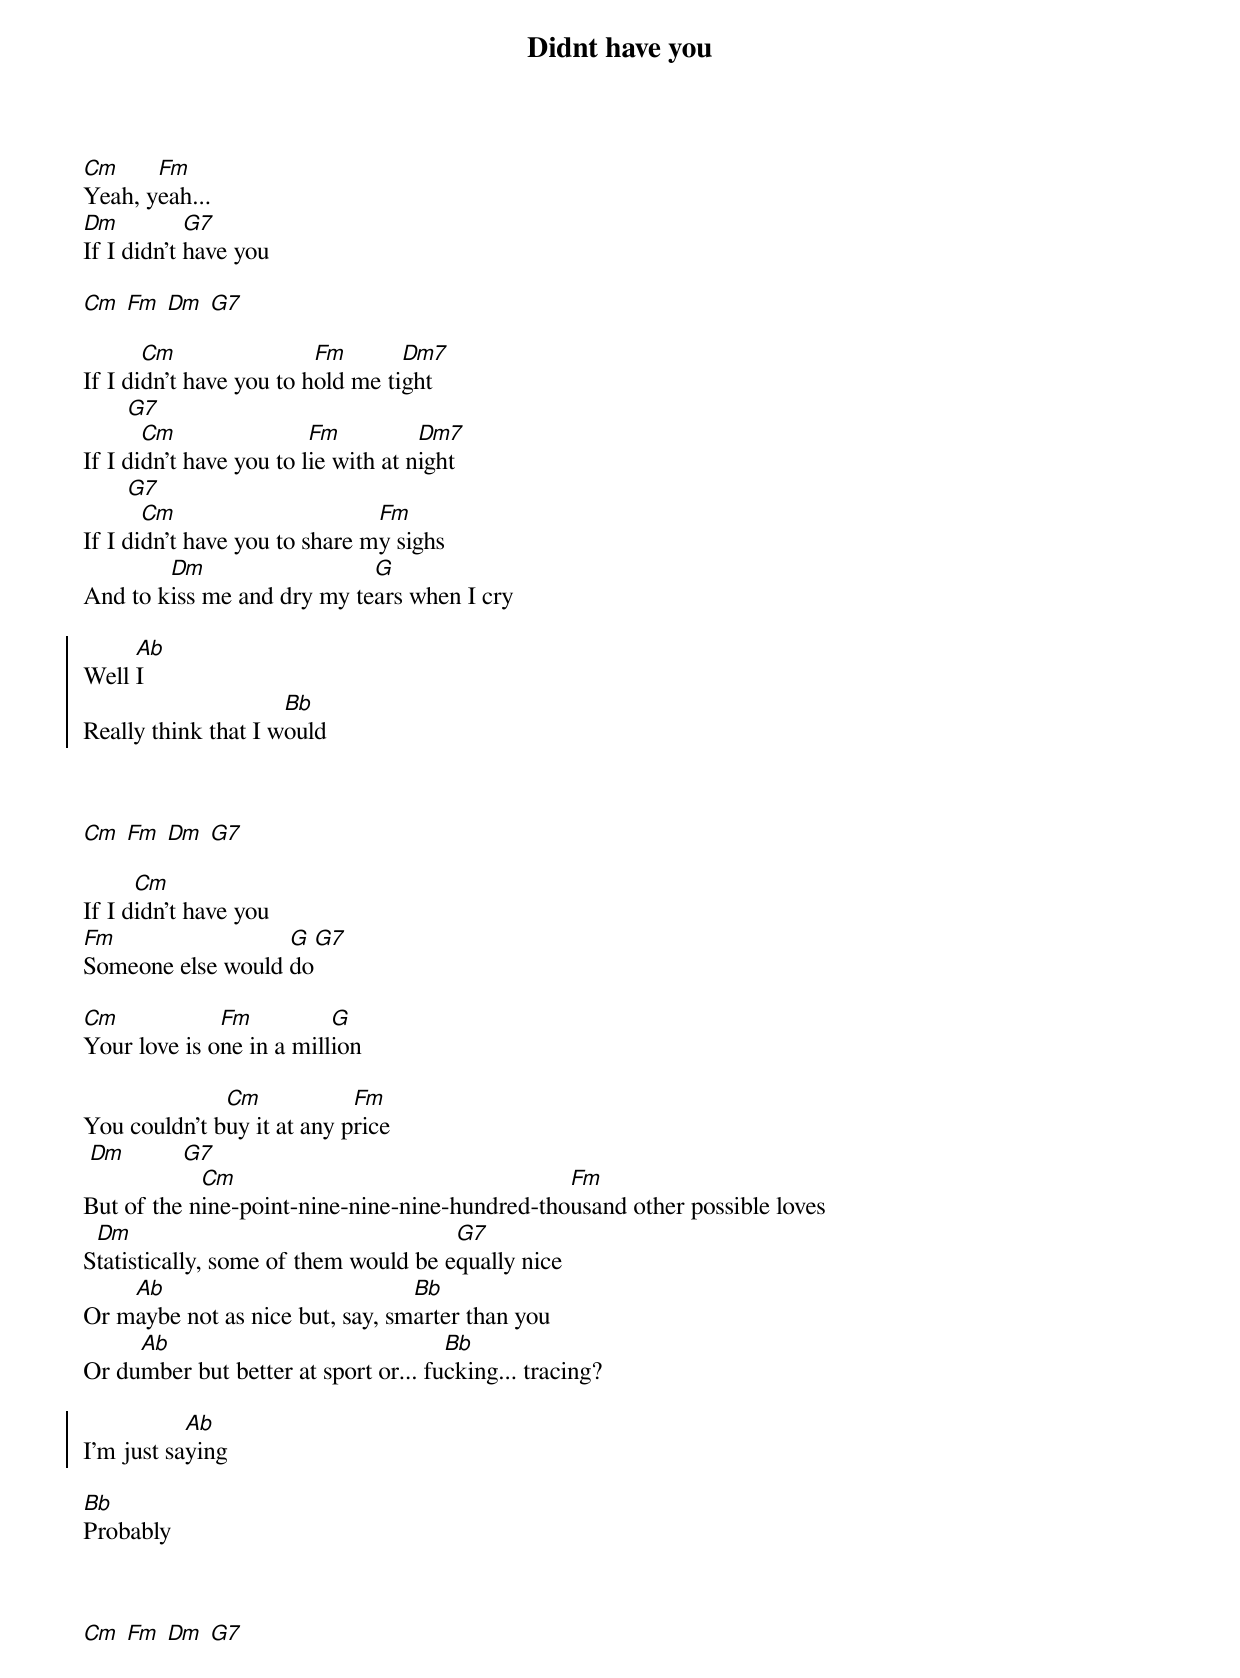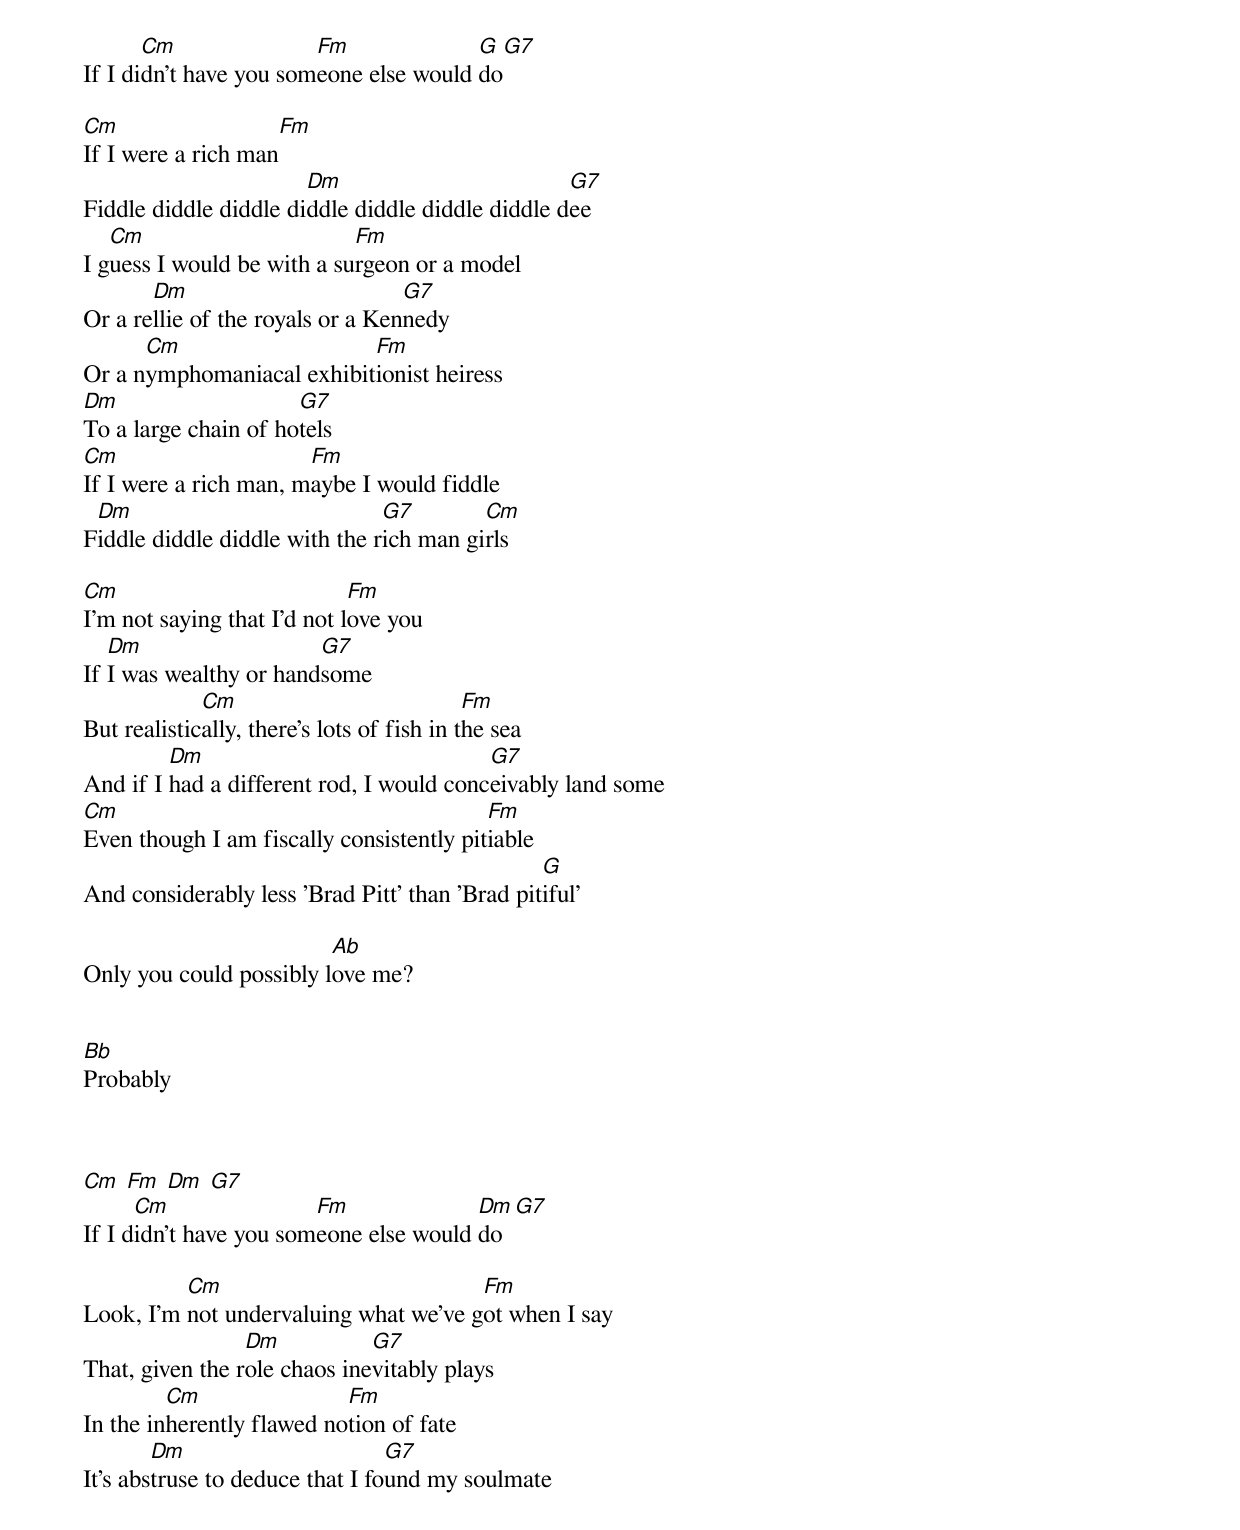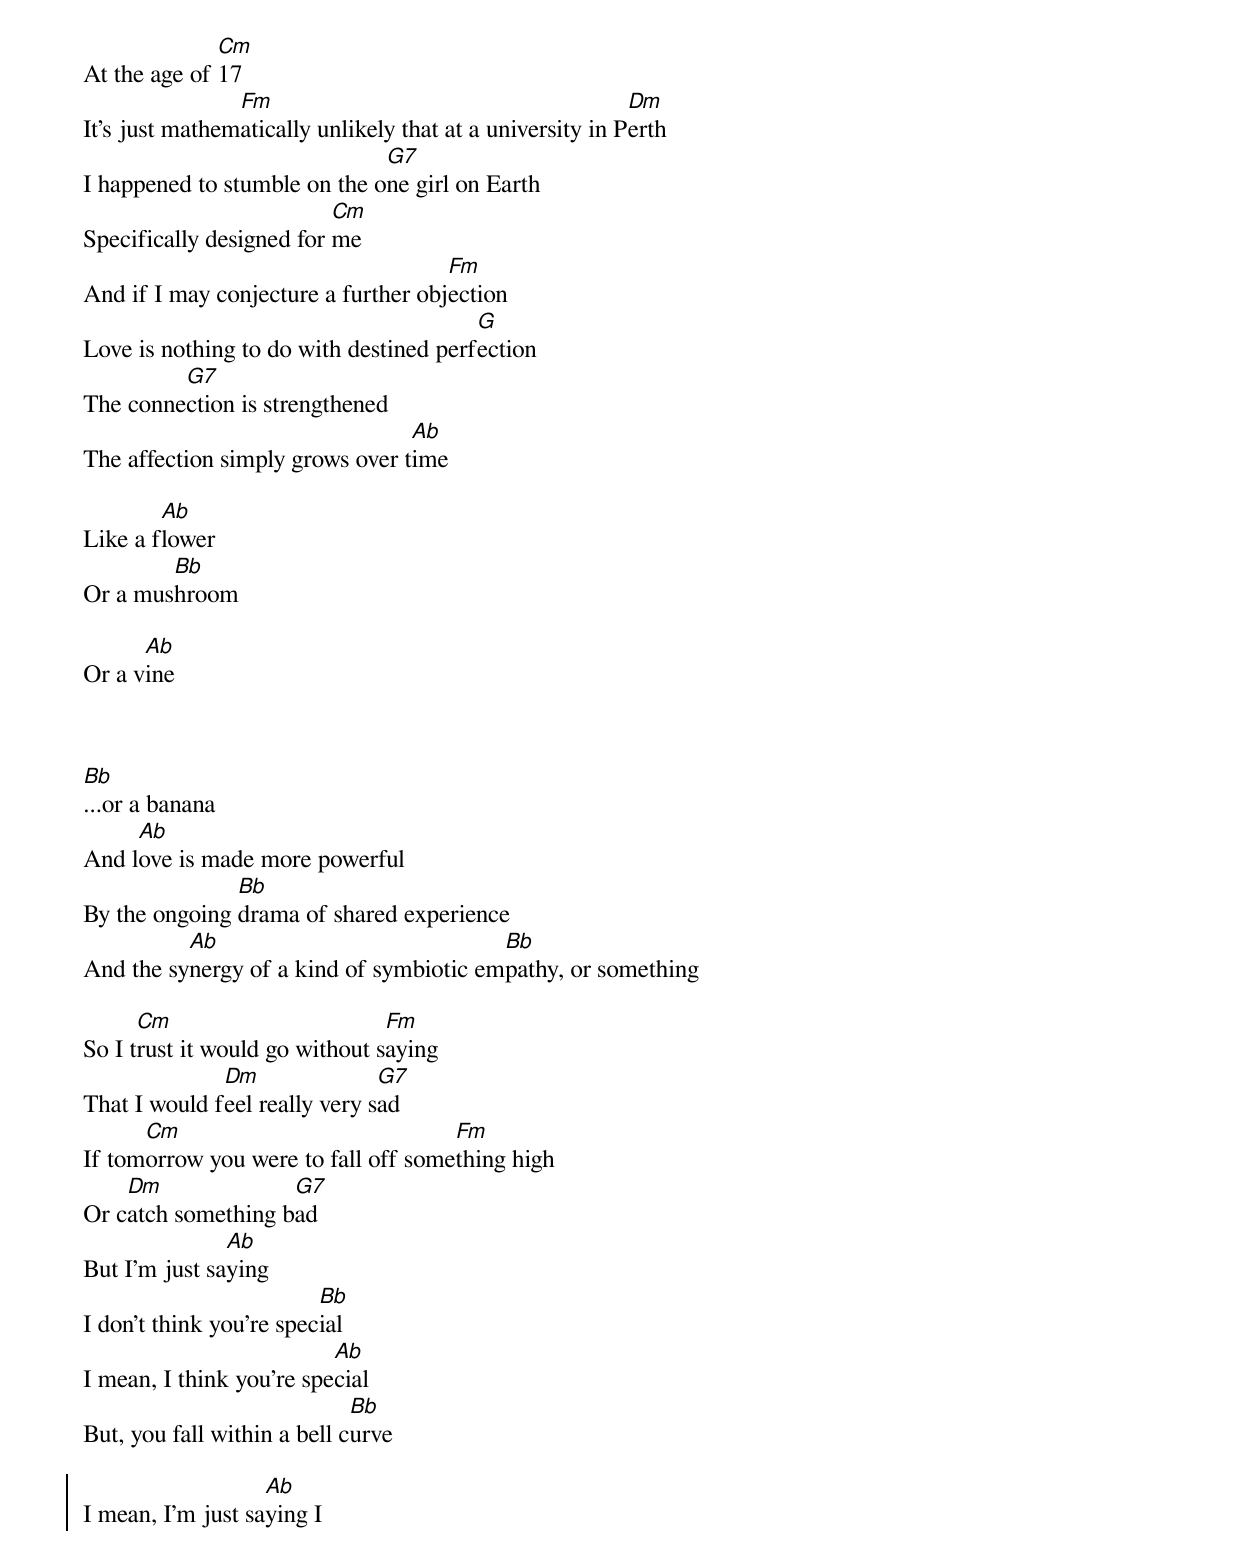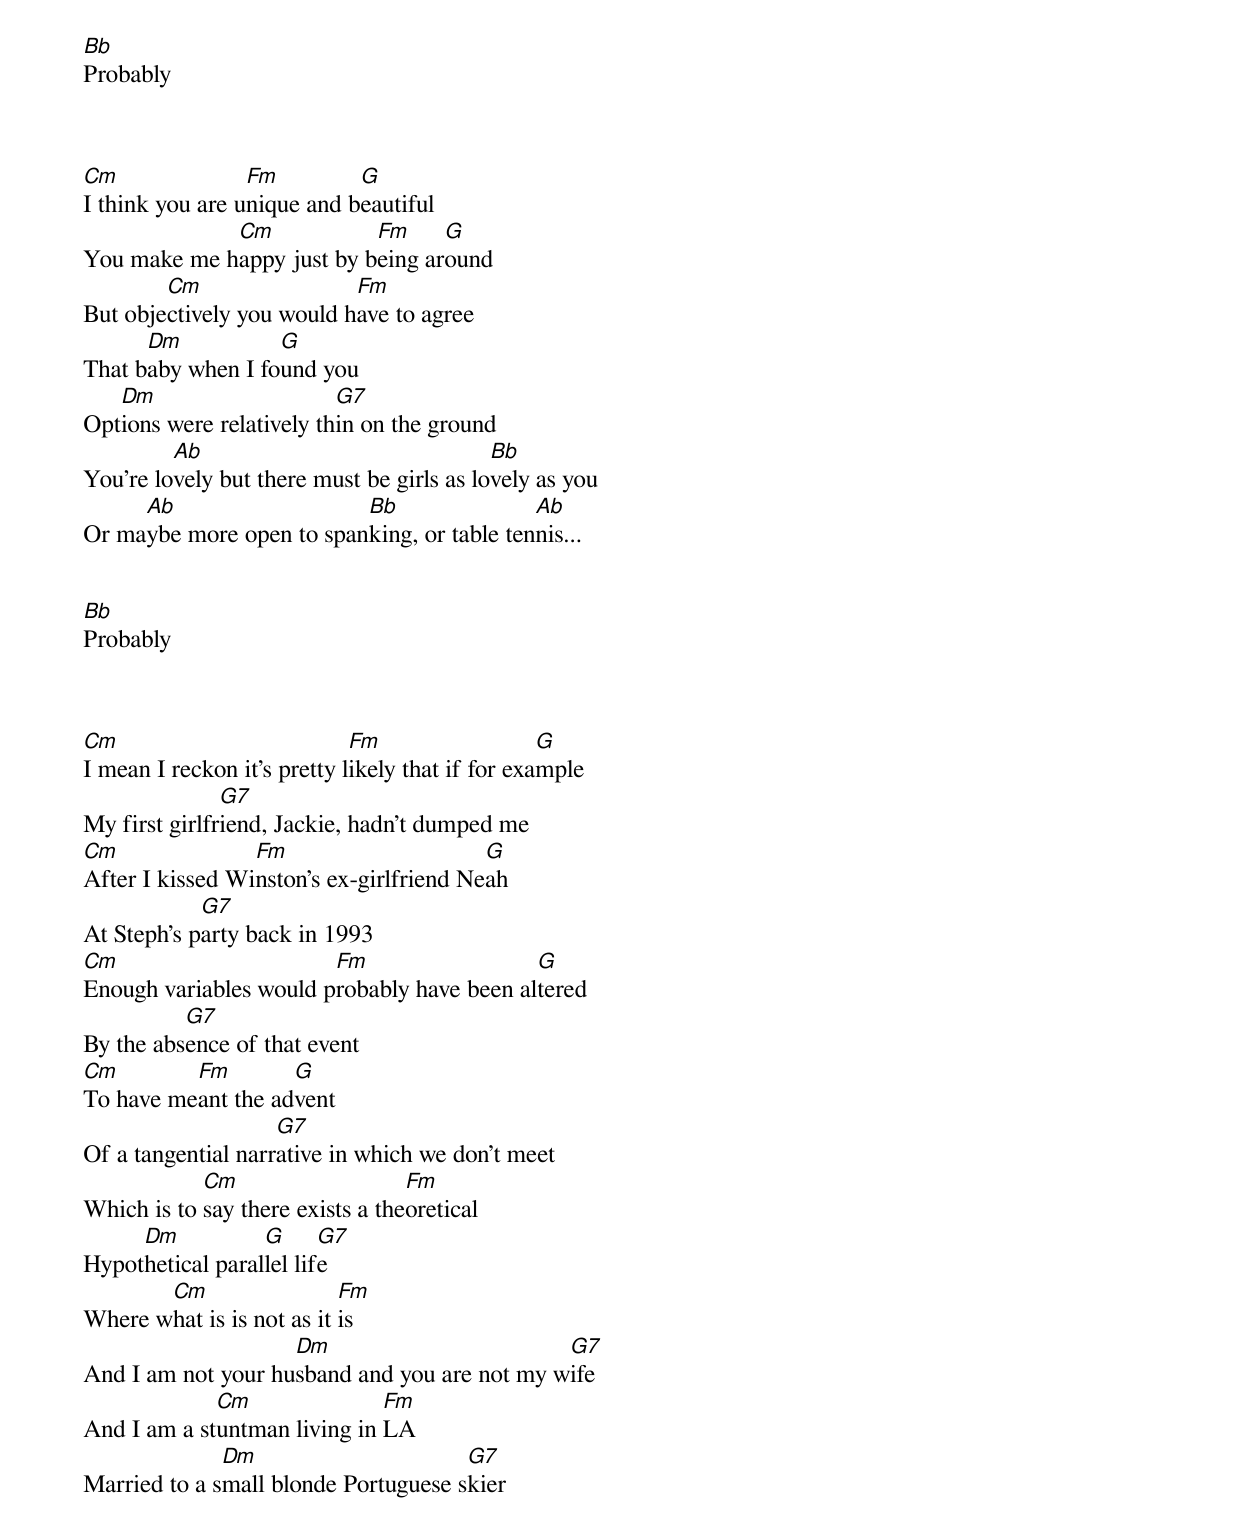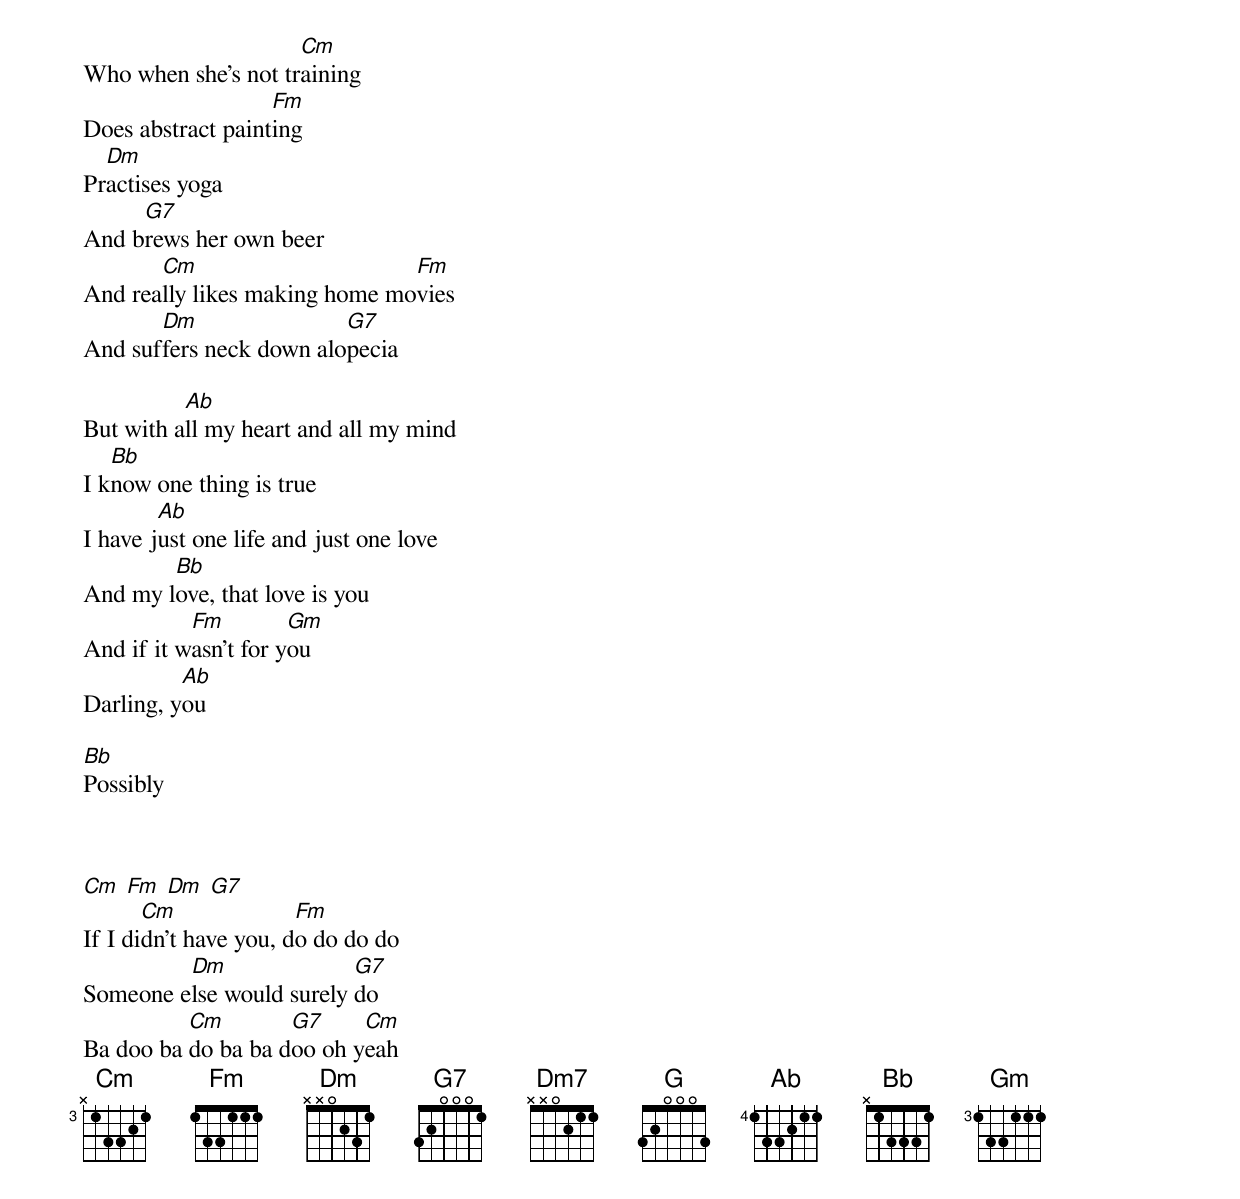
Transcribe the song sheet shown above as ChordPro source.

{title: Didnt have you}

{start_of_verse}
[Cm]Yeah, y[Fm]eah...
[Dm]If I didn't [G7]have you
{end_of_verse}

[Cm] [Fm] [Dm] [G7]

{start_of_verse}
If I di[Cm]dn't have you to h[Fm]old me ti[Dm7]ght
       [G7]
If I di[Cm]dn't have you to l[Fm]ie with at n[Dm7]ight
       [G7]
If I di[Cm]dn't have you to share m[Fm]y sighs
And to k[Dm]iss me and dry my te[G]ars when I cry
{end_of_verse}

{start_of_chorus}
Well [Ab]I
Really think that I w[Bb]ould
{end_of_chorus}



[Cm] [Fm] [Dm] [G7]

If I d[Cm]idn't have you
[Fm]Someone else would [G]do[G7]

{start_of_verse}
[Cm]Your love is o[Fm]ne in a mill[G]ion
{end_of_verse}

You couldn't b[Cm]uy it at any p[Fm]rice
 [Dm]         [G7]
But of the n[Cm]ine-point-nine-nine-nine-hundred-tho[Fm]usand other possible loves
S[Dm]tatistically, some of them would be e[G7]qually nice
Or m[Ab]aybe not as nice but, say, sm[Bb]arter than you
Or du[Ab]mber but better at sport or... fu[Bb]cking... tracing?

{start_of_chorus}
I'm just sa[Ab]ying
{end_of_chorus}

[Bb]Probably



[Cm] [Fm] [Dm] [G7]
If I di[Cm]dn't have you som[Fm]eone else would [G]do[G7]

{start_of_verse}
[Cm]If I were a rich man[Fm]
Fiddle diddle diddle di[Dm]ddle diddle diddle diddle d[G7]ee
I g[Cm]uess I would be with a su[Fm]rgeon or a model
Or a re[Dm]llie of the royals or a Ken[G7]nedy
Or a n[Cm]ymphomaniacal exhibit[Fm]ionist heiress
[Dm]To a large chain of ho[G7]tels
[Cm]If I were a rich man, m[Fm]aybe I would fiddle
F[Dm]iddle diddle diddle with the r[G7]ich man gi[Cm]rls
{end_of_verse}

[Cm]I'm not saying that I'd not l[Fm]ove you
If [Dm]I was wealthy or hand[G7]some
But realistic[Cm]ally, there's lots of fish in t[Fm]he sea
And if I [Dm]had a different rod, I would conc[G7]eivably land some
[Cm]Even though I am fiscally consistently pit[Fm]iable
And considerably less 'Brad Pitt' than 'Brad pit[G]iful'

Only you could possibly l[Ab]ove me?

{start_of_chorus}
{end_of_chorus}

[Bb]Probably



[Cm] [Fm] [Dm] [G7]
If I d[Cm]idn't have you som[Fm]eone else would [Dm]do[G7]

Look, I'm [Cm]not undervaluing what we've g[Fm]ot when I say
That, given the r[Dm]ole chaos ine[G7]vitably plays
In the in[Cm]herently flawed no[Fm]tion of fate
It's abs[Dm]truse to deduce that I fo[G7]und my soulmate
At the age of [Cm]17
It's just mathem[Fm]atically unlikely that at a university in P[Dm]erth
I happened to stumble on the o[G7]ne girl on Earth
Specifically designed for [Cm]me
And if I may conjecture a further obj[Fm]ection
Love is nothing to do with destined perf[G]ection
The conne[G7]ction is strengthened
The affection simply grows over t[Ab]ime

Like a f[Ab]lower
Or a mus[Bb]hroom

Or a v[Ab]ine



[Bb]...or a banana
And l[Ab]ove is made more powerful
By the ongoing [Bb]drama of shared experience
And the sy[Ab]nergy of a kind of symbiotic em[Bb]pathy, or something

{start_of_verse}
So I t[Cm]rust it would go without s[Fm]aying
That I would f[Dm]eel really very s[G7]ad
If tom[Cm]orrow you were to fall off some[Fm]thing high
Or c[Dm]atch something b[G7]ad
But I'm just sa[Ab]ying
I don't think you're spec[Bb]ial
I mean, I think you're spe[Ab]cial
But, you fall within a bell c[Bb]urve
{end_of_verse}

{start_of_chorus}
I mean, I'm just sa[Ab]ying I
{end_of_chorus}

[Bb]Probably



[Cm]I think you are u[Fm]nique and b[G]eautiful
You make me h[Cm]appy just by b[Fm]eing ar[G]ound
But obje[Cm]ctively you would h[Fm]ave to agree
That b[Dm]aby when I fo[G]und you
Opt[Dm]ions were relatively th[G7]in on the ground
You're lo[Ab]vely but there must be girls as lo[Bb]vely as you
Or ma[Ab]ybe more open to span[Bb]king, or table ten[Ab]nis...

{start_of_chorus}
{end_of_chorus}

[Bb]Probably



[Cm]I mean I reckon it's pretty l[Fm]ikely that if for exa[G]mple
My first girlfr[G7]iend, Jackie, hadn't dumped me
[Cm]After I kissed Wi[Fm]nston's ex-girlfriend Ne[G]ah
At Steph's p[G7]arty back in 1993
[Cm]Enough variables would p[Fm]robably have been al[G]tered
By the abs[G7]ence of that event
[Cm]To have me[Fm]ant the ad[G]vent
Of a tangential narr[G7]ative in which we don't meet
Which is to [Cm]say there exists a the[Fm]oretical
Hypot[Dm]hetical paral[G]lel lif[G7]e
Where w[Cm]hat is is not as it [Fm]is
And I am not your hu[Dm]sband and you are not my w[G7]ife
And I am a st[Cm]untman living in [Fm]LA
Married to a s[Dm]mall blonde Portuguese s[G7]kier
Who when she's not tr[Cm]aining
Does abstract paint[Fm]ing
Pr[Dm]actises yoga
And b[G7]rews her own beer
And rea[Cm]lly likes making home mo[Fm]vies
And suf[Dm]fers neck down alo[G7]pecia

{start_of_verse}
But with a[Ab]ll my heart and all my mind
I k[Bb]now one thing is true
I have j[Ab]ust one life and just one love
And my l[Bb]ove, that love is you
And if it w[Fm]asn't for y[Gm]ou
Darling, y[Ab]ou
{end_of_verse}

[Bb]Possibly



[Cm] [Fm] [Dm] [G7]
If I di[Cm]dn't have you, d[Fm]o do do do
Someone e[Dm]lse would surely [G7]do
Ba doo ba [Cm]do ba ba d[G7]oo oh y[Cm]eah
